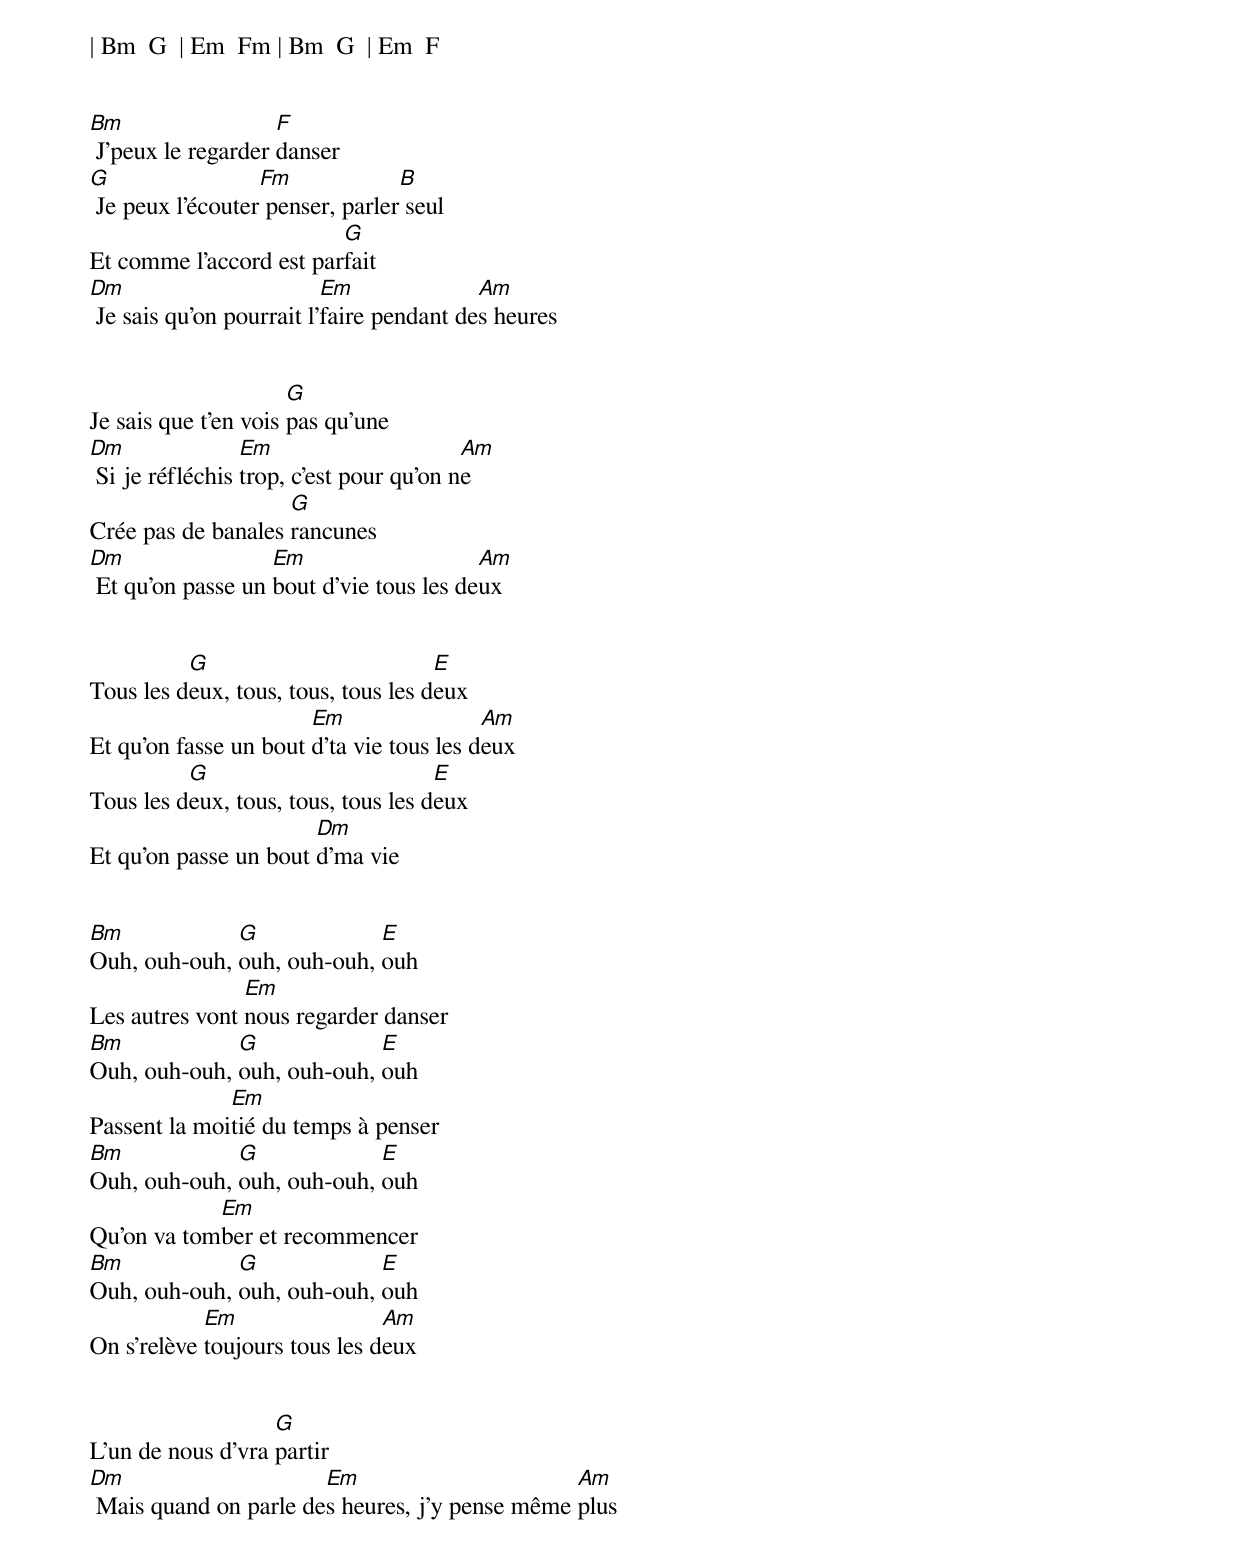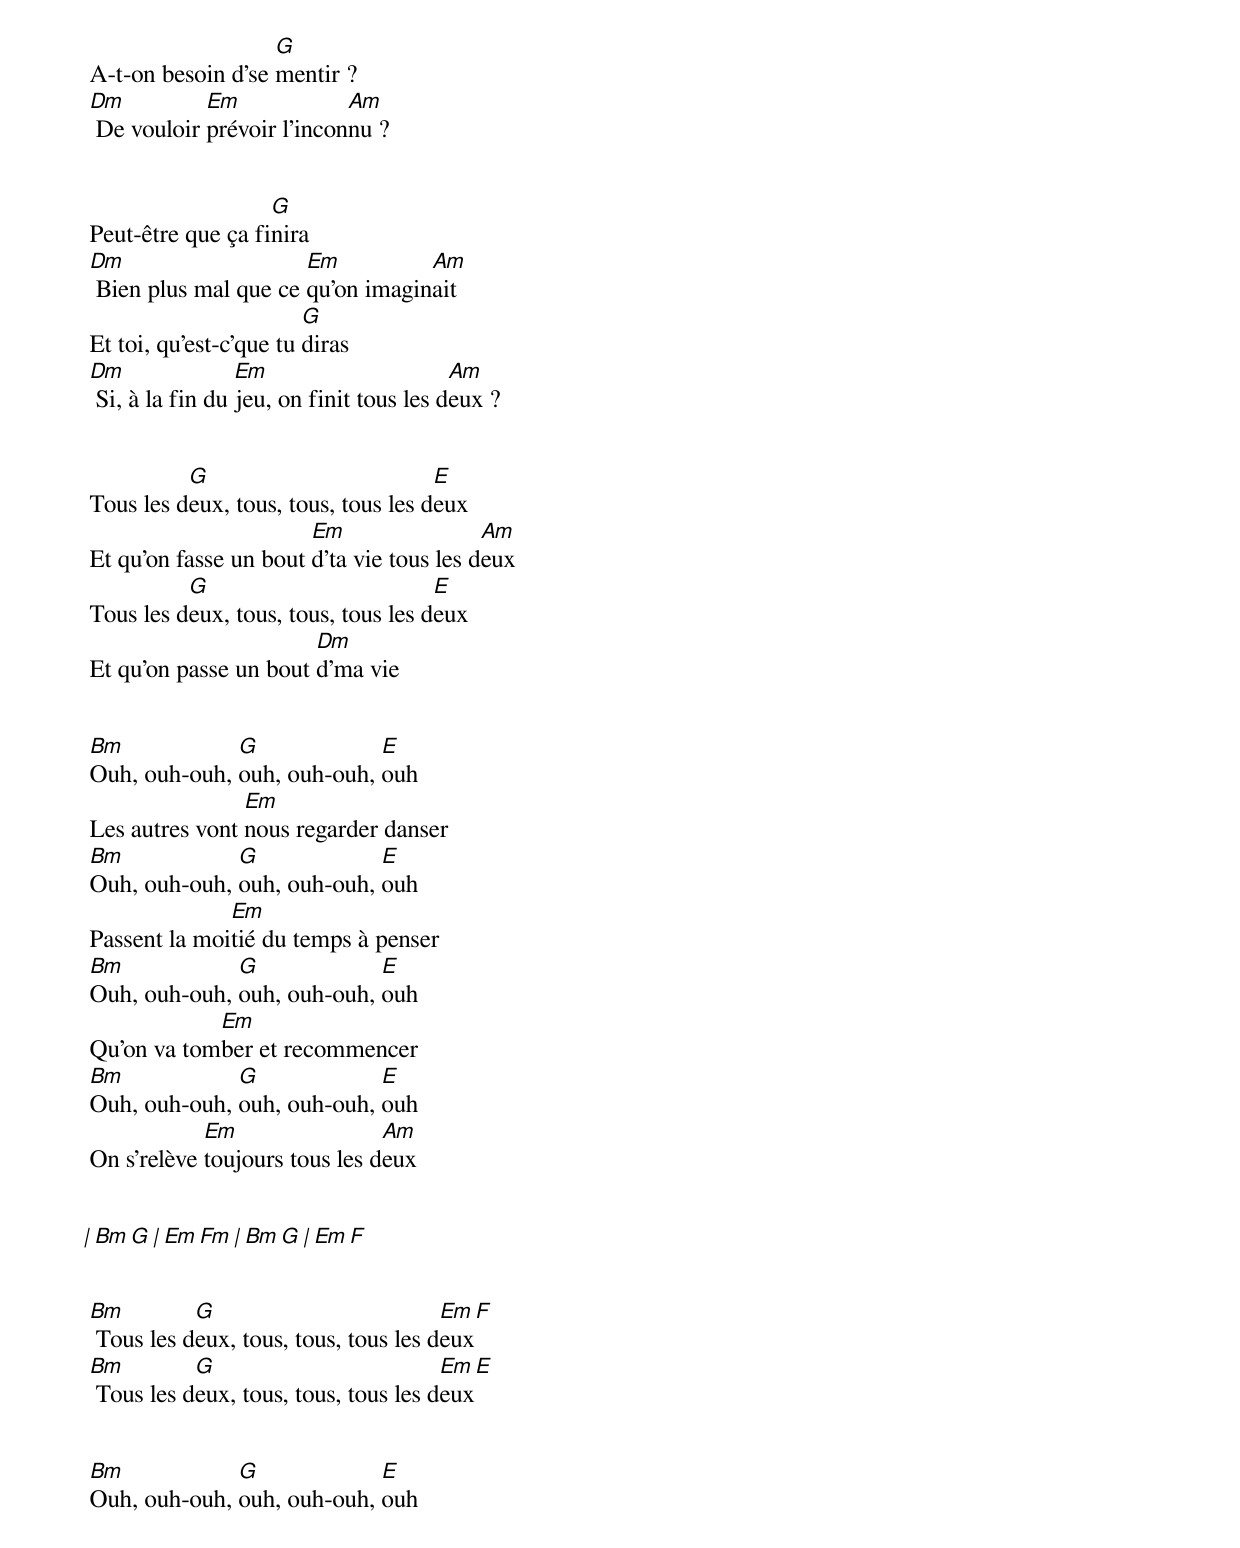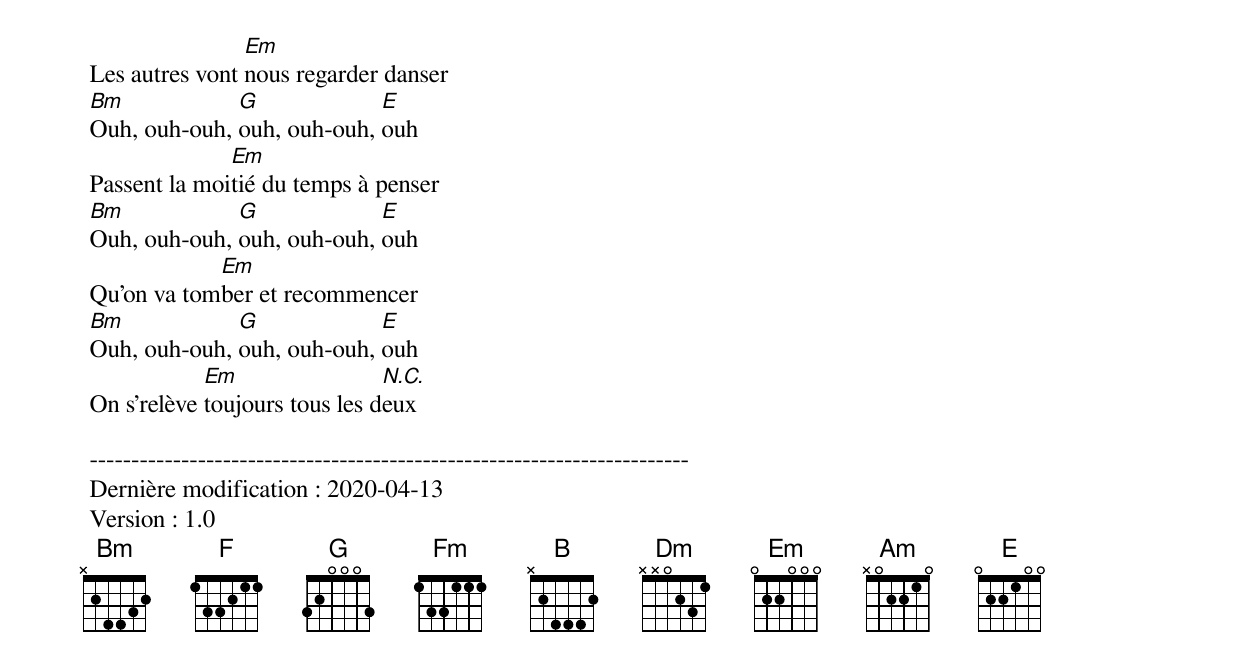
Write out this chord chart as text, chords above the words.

 | Bm  G  | Em  Fm | Bm  G  | Em  F


 Bm                  F
  J'peux le regarder danser
 G                 Fm             B
  Je peux l'écouter penser, parler seul
                          G
 Et comme l'accord est parfait
 Dm                        Em              Am
  Je sais qu'on pourrait l'faire pendant des heures


                       G
 Je sais que t'en vois pas qu'une
 Dm               Em                      Am
  Si je réfléchis trop, c'est pour qu'on ne
                     G
 Crée pas de banales rancunes
 Dm                 Em                    Am
  Et qu'on passe un bout d'vie tous les deux


           G                          E
 Tous les deux, tous, tous, tous les deux
                        Em                 Am
 Et qu'on fasse un bout d'ta vie tous les deux
           G                          E
 Tous les deux, tous, tous, tous les deux
                        Dm
 Et qu'on passe un bout d'ma vie


 Bm            G             E
 Ouh, ouh-ouh, ouh, ouh-ouh, ouh
                 Em
 Les autres vont nous regarder danser
 Bm            G             E
 Ouh, ouh-ouh, ouh, ouh-ouh, ouh
               Em
 Passent la moitié du temps à penser
 Bm            G             E
 Ouh, ouh-ouh, ouh, ouh-ouh, ouh
             Em
 Qu'on va tomber et recommencer
 Bm            G             E
 Ouh, ouh-ouh, ouh, ouh-ouh, ouh
             Em                 Am
 On s'relève toujours tous les deux


                    G
 L'un de nous d'vra partir
 Dm                     Em                       Am
  Mais quand on parle des heures, j'y pense même plus
                    G
 A-t-on besoin d'se mentir ?
 Dm          Em             Am
  De vouloir prévoir l'inconnu ?


                    G
 Peut-être que ça finira
 Dm                    Em          Am
  Bien plus mal que ce qu'on imaginait
                         G
 Et toi, qu'est-c'que tu diras
 Dm               Em                      Am
  Si, à la fin du jeu, on finit tous les deux ?


           G                          E
 Tous les deux, tous, tous, tous les deux
                        Em                 Am
 Et qu'on fasse un bout d'ta vie tous les deux
           G                          E
 Tous les deux, tous, tous, tous les deux
                        Dm
 Et qu'on passe un bout d'ma vie


 Bm            G             E
 Ouh, ouh-ouh, ouh, ouh-ouh, ouh
                 Em
 Les autres vont nous regarder danser
 Bm            G             E
 Ouh, ouh-ouh, ouh, ouh-ouh, ouh
               Em
 Passent la moitié du temps à penser
 Bm            G             E
 Ouh, ouh-ouh, ouh, ouh-ouh, ouh
             Em
 Qu'on va tomber et recommencer
 Bm            G             E
 Ouh, ouh-ouh, ouh, ouh-ouh, ouh
             Em                 Am
 On s'relève toujours tous les deux


 | Bm  G  | Em  Fm | Bm  G  | Em  F


 Bm         G                          Em   F
  Tous les deux, tous, tous, tous les deux
 Bm         G                          Em   E
  Tous les deux, tous, tous, tous les deux


 Bm            G             E
 Ouh, ouh-ouh, ouh, ouh-ouh, ouh
                 Em
 Les autres vont nous regarder danser
 Bm            G             E
 Ouh, ouh-ouh, ouh, ouh-ouh, ouh
               Em
 Passent la moitié du temps à penser
 Bm            G             E
 Ouh, ouh-ouh, ouh, ouh-ouh, ouh
             Em
 Qu'on va tomber et recommencer
 Bm            G             E
 Ouh, ouh-ouh, ouh, ouh-ouh, ouh
             Em                 N.C.
 On s'relève toujours tous les deux

 ------------------------------------------------------------------------
 Dernière modification : 2020-04-13
 Version : 1.0
